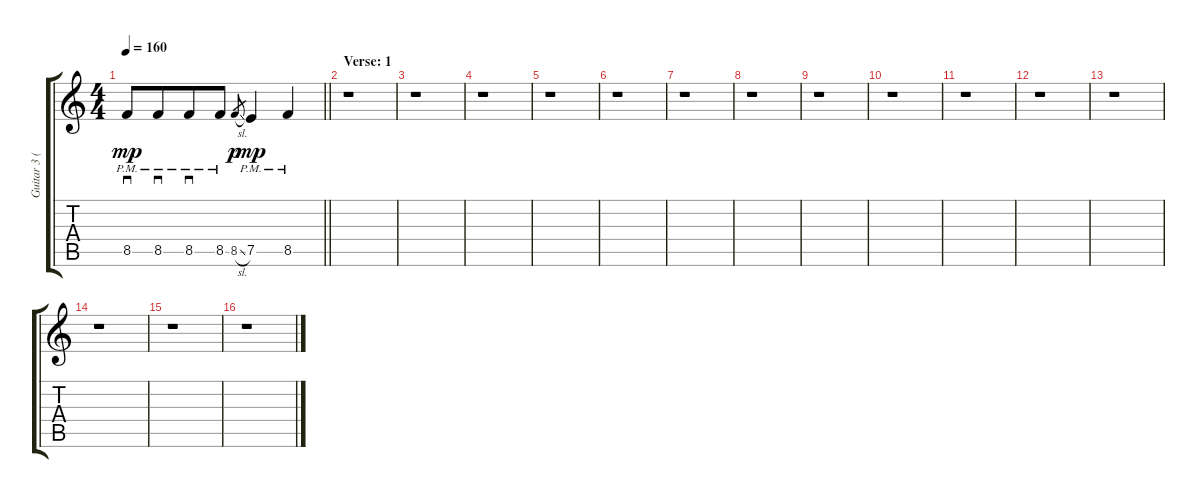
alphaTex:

\track ("Guitar 3 (Electric)" "Guitar 3 (") {instrument overdrivenguitar}
\staff {score tabs}
\tuning (E4 B3 G3 D3 A2 E2) {hide}
\ts (4 4)
\tempo 160
\clef g2
\barLineRight lightlight
\ks c
8.5{pm}.8{sd dy mp beam merge} 8.5{pm}.8{sd beam merge} 8.5{pm}.8{sd} 8.5{pm}.8 8.5{sl}.8{gr dy p} 7.5{pm}.4{dy mp} 8.5{pm}.4 |
\section ("" "Verse: 1")
r.1 |
r.1 |
r.1 |
r.1 |
r.1 |
r.1 |
r.1 |
r.1 |
r.1 |
r.1 |
r.1 |
r.1 |
r.1 |
r.1 |
r.1
